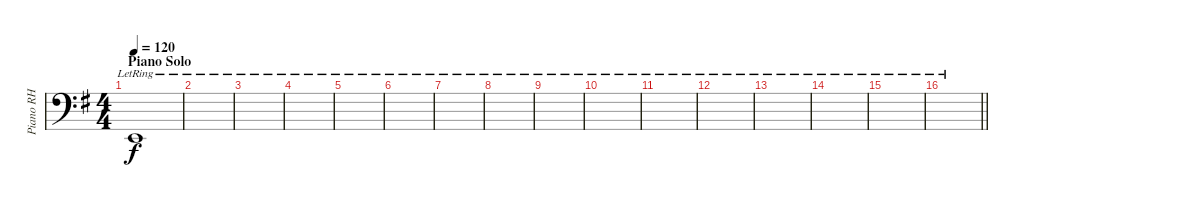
\track ("Piano RH" "Piano RH") {instrument brightacousticpiano}
\staff {score}
\tuning (C3 G2 D2 A1 E1 B0) {hide}
\ts (4 4)
\section ("" "Piano Solo")
\tempo 120
\clef f4
\ks g
2.3{lr}.1{dy f} |
|
|
|
|
|
|
|
|
|
|
|
|
|
|
\barLineRight lightlight
